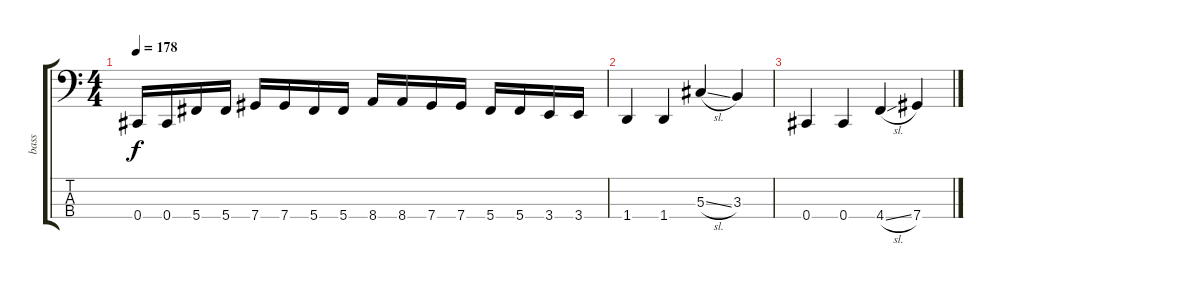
\track ("bass" "bass") {instrument electricbasspick}
\staff {score tabs}
\tuning (Gb2 Db2 Ab1 Db1) {hide}
\ts (4 4)
\tempo 178
\clef f4
\ks c
0.4.16{dy f} 0.4.16 5.4.16 5.4.16 7.4.16 7.4.16 5.4.16 5.4.16 8.4.16 8.4.16 7.4.16 7.4.16 5.4.16 5.4.16 3.4.16 3.4.16 |
1.4.4 1.4.4 5.3{sl}.4 3.3.4 |
0.4.4 0.4.4 4.4{sl}.4 7.4.4
